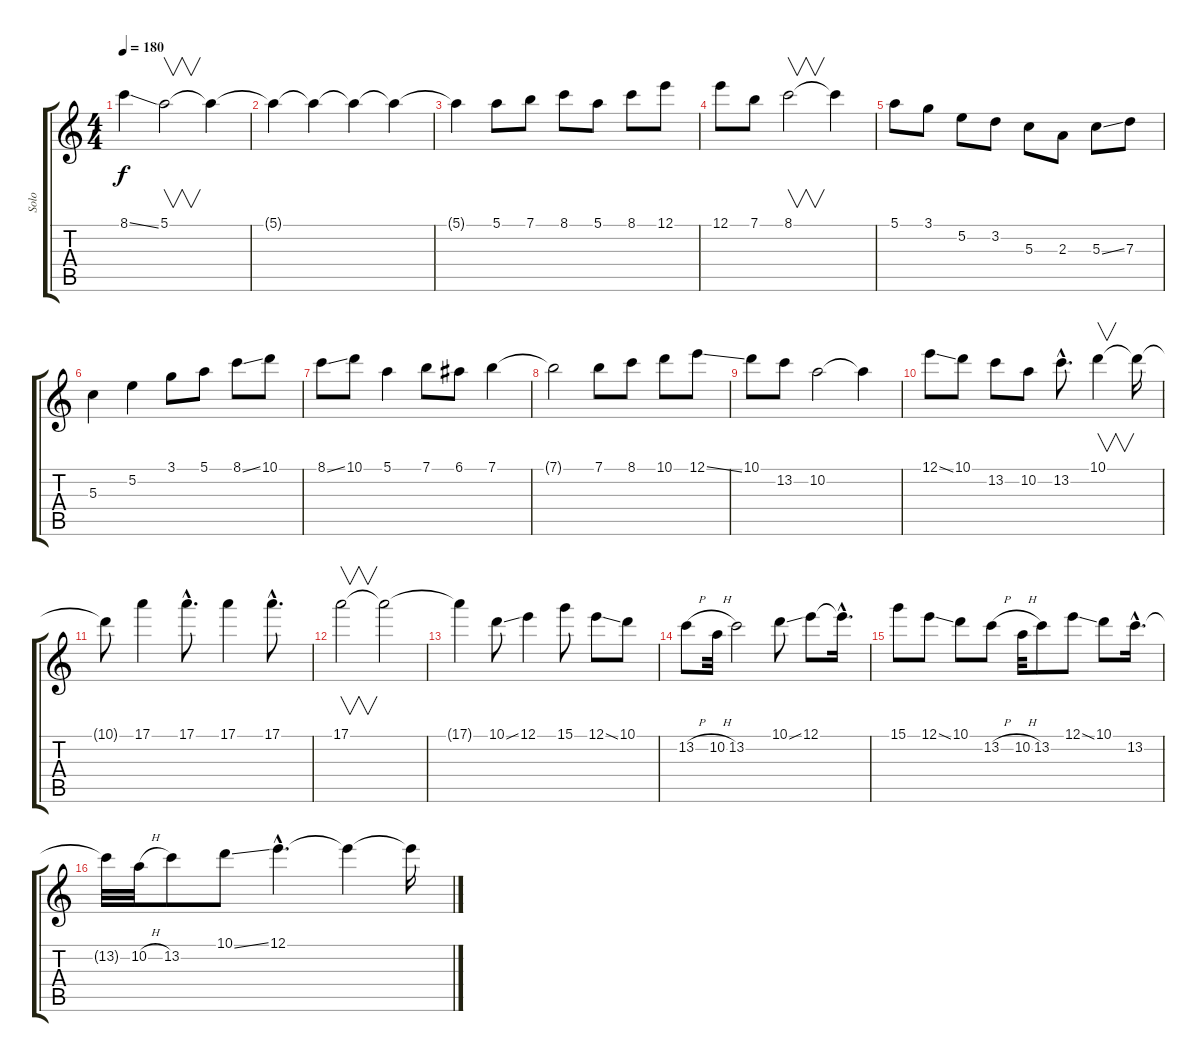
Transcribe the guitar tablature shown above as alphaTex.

\track ("Solo" "Solo") {instrument acousticguitarnylon}
\staff {score tabs}
\tuning (E4 B3 G3 D3 A2 E2) {hide}
\ts (4 4)
\tempo 180
\clef g2
\ks c
8.1{ss}.4{dy f instrument acousticguitarnylon} 5.1.2{v} 5.1{t}.4 |
5.1{t}.4 5.1{t}.4 5.1{t}.4 5.1{t}.4 |
5.1{t}.4 5.1.8 7.1.8 8.1.8 5.1.8 8.1.8 12.1.8 |
12.1.8 7.1.8 8.1.2{v} 8.1{t}.4 |
5.1.8 3.1.8 5.2.8 3.2.8 5.3.8 2.3.8 5.3{ss}.8 7.3.8 |
5.3.4 5.2.4 3.1.8 5.1.8 8.1{ss}.8 10.1.8 |
8.1{ss}.8 10.1.8 5.1.4 7.1.8 6.1.8 7.1.4 |
7.1{t}.2 7.1.8 8.1.8 10.1.8 12.1{ss}.8 |
10.1.8 13.2.8 10.2.2 10.2{t}.4 |
12.1{ss}.8 10.1.8 13.2.8 10.2.8 13.2{hac}.8{d} 10.1.4{v} 10.1{t}.16 |
10.1{t}.8 17.1.4 17.1{hac}.8{d} 17.1.4 17.1{hac}.8{d} |
17.1.2{v} 17.1{t}.2 |
17.1{t}.4 10.1{ss}.8 12.1.4 15.1.8 12.1{ss}.8 10.1.8 |
13.2{h}.8 10.2{h}.32 13.2.2 10.1{ss}.8 12.1.8 12.1{hac t}.16{d} |
15.1.8 12.1{ss}.8 10.1.8 13.2{h}.8 10.2{h}.32 13.2.8 12.1{ss}.8 10.1.8 13.2{hac}.16{d} |
13.2{t}.32 10.2{h}.32 13.2.8 10.1{ss}.8 12.1{hac}.4{d} 12.1{t}.4 12.1{t}.16
